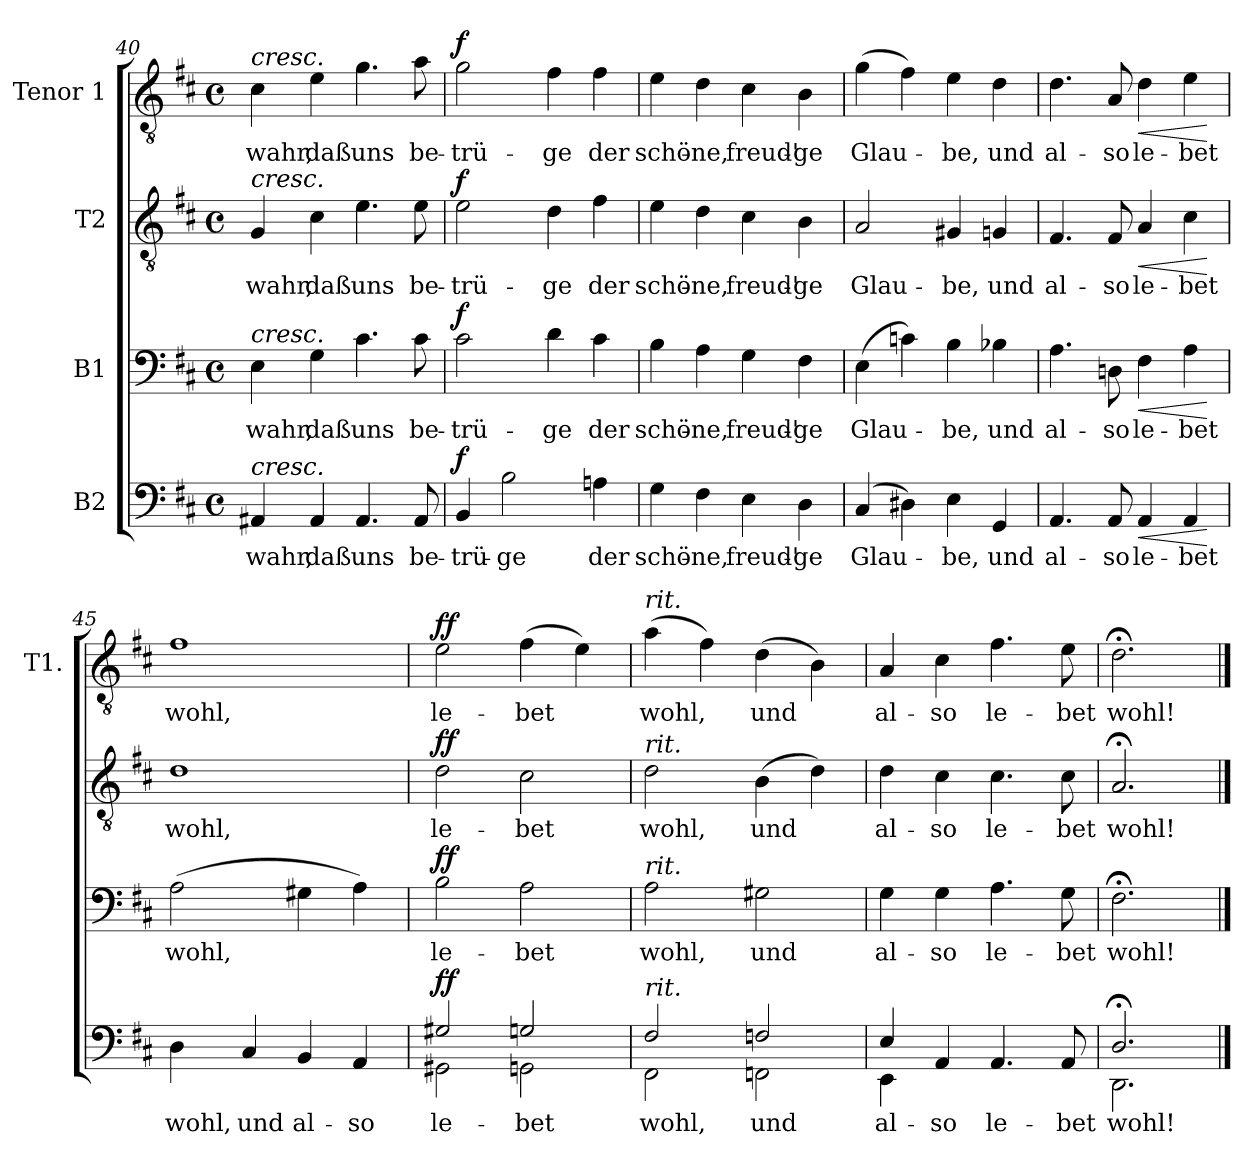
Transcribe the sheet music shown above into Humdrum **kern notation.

**kern	**text	**dynam	**kern	**text	**dynam	**kern	**text	**dynam	**kern	**text	**dynam
*part4	*part4	*part4	*part3	*part3	*part3	*part2	*part2	*part2	*part1	*part1	*part1
*staff4	*staff4	*staff4	*staff3	*staff3	*staff3	*staff2	*staff2	*staff2	*staff1	*staff1	*staff1
*I"B2	*	*	*I"B1	*	*	*I"T2	*	*	*I"Tenor 1	*	*
*	*	*	*	*	*	*	*	*	*I'T1.	*	*
*clefF4	*	*	*clefF4	*	*	*clefGv2	*	*	*clefGv2	*	*
*k[f#c#]	*	*	*k[f#c#]	*	*	*k[f#c#]	*	*	*k[f#c#]	*	*
*M4/4	*	*	*M4/4	*	*	*M4/4	*	*	*M4/4	*	*
*met(c)	*	*	*met(c)	*	*	*met(c)	*	*	*met(c)	*	*
=40	=40	=40	=40	=40	=40	=40	=40	=40	=40	=40	=40
!	!	!	!	!	!	!	!	!	!LO:TX:a:i:t=cresc.	!	!
!	!	!	!	!	!	!LO:TX:a:i:t=cresc.	!	!	!	!	!
!	!	!	!LO:TX:a:i:t=cresc.	!	!	!	!	!	!	!	!
!LO:TX:a:i:t=cresc.	!	!	!	!	!	!	!	!	!	!	!
!	!LO:LY:b	!	!	!LO:LY:b	!	!	!LO:LY:b	!	!	!LO:LY:b	!
4AA#X/	wahr,	.	4E\	wahr,	.	4G/	wahr,	.	4c#\	wahr,	.
!	!LO:LY:b	!	!	!LO:LY:b	!	!	!LO:LY:b	!	!	!LO:LY:b	!
4AA#/	daß	.	4G\	daß	.	4c#\	daß	.	4e\	daß	.
!	!LO:LY:b	!	!	!LO:LY:b	!	!	!LO:LY:b	!	!	!LO:LY:b	!
4.AA#/	uns	.	4.c#\	uns	.	4.e\	uns	.	4.g\	uns	.
!	!LO:LY:b	!	!	!LO:LY:b	!	!	!LO:LY:b	!	!	!LO:LY:b	!
8AA#/	be-	.	8c#\	be-	.	8e\	be-	.	8a\	be-	.
!!LO:PB:g=z
=41	=41	=41	=41	=41	=41	=41	=41	=41	=41	=41	=41
!	!LO:LY:b	!LO:DY:a	!	!LO:LY:b	!LO:DY:a	!	!LO:LY:b	!LO:DY:a	!	!LO:LY:b	!LO:DY:a
4BB/	-trü-	f	2c#\	-trü-	f	2e\	-trü-	f	2g\	-trü-	f
!	!LO:LY:b	!	!	!	!	!	!	!	!	!	!
2B\	ge	.	.	.	.	.	.	.	.	.	.
!	!	!	!	!LO:LY:b	!	!	!LO:LY:b	!	!	!LO:LY:b	!
.	.	.	4d\	-ge	.	4d\	-ge	.	4f#\	-ge	.
!	!LO:LY:b	!	!	!LO:LY:b	!	!	!LO:LY:b	!	!	!LO:LY:b	!
4An\	der	.	4c#\	der	.	4f#\	der	.	4f#\	der	.
=42	=42	=42	=42	=42	=42	=42	=42	=42	=42	=42	=42
!	!LO:LY:b	!	!	!LO:LY:b	!	!	!LO:LY:b	!	!	!LO:LY:b	!
4G\	schö-	.	4B\	schö-	.	4e\	schö-	.	4e\	schö-	.
!	!LO:LY:b	!	!	!LO:LY:b	!	!	!LO:LY:b	!	!	!LO:LY:b	!
4F#\	-ne,	.	4A\	-ne,	.	4d\	-ne,	.	4d\	-ne,	.
!	!LO:LY:b	!	!	!LO:LY:b	!	!	!LO:LY:b	!	!	!LO:LY:b	!
4E\	freud'-	.	4G\	freud'-	.	4c#\	freud'-	.	4c#\	freud'-	.
!	!LO:LY:b	!	!	!LO:LY:b	!	!	!LO:LY:b	!	!	!LO:LY:b	!
4D\	-ge	.	4F#\	-ge	.	4B\	-ge	.	4B\	-ge	.
=43	=43	=43	=43	=43	=43	=43	=43	=43	=43	=43	=43
!	!LO:LY:b	!	!	!LO:LY:b	!	!	!LO:LY:b	!	!	!LO:LY:b	!
(>4C#/	Glau-	.	(>4E\	Glau-	.	2A/	Glau-	.	(>4g\	Glau-	.
4D#X\)	.	.	4cn\)	.	.	.	.	.	4f#\)	.	.
!	!LO:LY:b	!	!	!LO:LY:b	!	!	!LO:LY:b	!	!	!LO:LY:b	!
4E\	-be,	.	4B\	-be,	.	4G#X/	-be,	.	4e\	-be,	.
!	!LO:LY:b	!	!	!LO:LY:b	!	!	!LO:LY:b	!	!	!LO:LY:b	!
4GG/	und	.	4B-X\	und	.	4Gn/	und	.	4d\	und	.
=44	=44	=44	=44	=44	=44	=44	=44	=44	=44	=44	=44
!	!LO:LY:b	!	!	!LO:LY:b	!	!	!LO:LY:b	!	!	!LO:LY:b	!
4.AA/	al-	.	4.A\	al-	.	4.F#/	al-	.	4.d\	al-	.
!	!LO:LY:b	!	!	!LO:LY:b	!	!	!LO:LY:b	!	!	!LO:LY:b	!
8AA/	-so	.	8Dn\	-so	.	8F#/	-so	.	8A/	-so	.
!	!LO:LY:b	!LO:HP:b	!	!LO:LY:b	!LO:HP:b	!	!LO:LY:b	!LO:HP:b	!	!LO:LY:b	!LO:HP:b
4AA/	le-	<	4F#\	le-	<	4A/	le-	<	4d\	le-	<
!	!LO:LY:b	!	!	!LO:LY:b	!	!	!LO:LY:b	!	!	!LO:LY:b	!
4AA/	-bet	.	4A\	-bet	.	4c#\	-bet	.	4e\	-bet	.
.	.	[	.	.	[	.	.	[	.	.	[
=45	=45	=45	=45	=45	=45	=45	=45	=45	=45	=45	=45
!	!LO:LY:b	!	!	!LO:LY:b	!	!	!LO:LY:b	!	!	!LO:LY:b	!
4D\	wohl,	.	(>2A\	wohl,	.	1d	wohl,	.	1f#	wohl,	.
!	!LO:LY:b	!	!	!	!	!	!	!	!	!	!
4C#/	und	.	.	.	.	.	.	.	.	.	.
!	!LO:LY:b	!	!	!	!	!	!	!	!	!	!
4BB/	al-	.	4G#X\	.	.	.	.	.	.	.	.
!	!LO:LY:b	!	!	!	!	!	!	!	!	!	!
4AA/	-so	.	4A\)	.	.	.	.	.	.	.	.
=46	=46	=46	=46	=46	=46	=46	=46	=46	=46	=46	=46
!	!LO:LY:b	!LO:DY:a	!	!LO:LY:b	!LO:DY:a	!	!LO:LY:b	!LO:DY:a	!	!LO:LY:b	!LO:DY:a
*^	*	*	*	*	*	*	*	*	*	*	*
2G#X/	2GG#X\	le-	ff	2B\	le-	ff	2d\	le-	ff	2e\	le-	ff
!	!	!LO:LY:b	!	!	!LO:LY:b	!	!	!LO:LY:b	!	!	!LO:LY:b	!
2Gn/	2GGn\	-bet	.	2A\	-bet	.	2c#\	-bet	.	(>4f#\	-bet	.
.	.	.	.	.	.	.	.	.	.	4e\)	.	.
=47	=47	=47	=47	=47	=47	=47	=47	=47	=47	=47	=47	=47
!	!	!	!	!	!	!	!	!	!	!LO:TX:a:i:t=rit.	!	!
!	!	!	!	!	!	!	!LO:TX:a:i:t=rit.	!	!	!	!	!
!	!	!	!	!LO:TX:a:i:t=rit.	!	!	!	!	!	!	!	!
!LO:TX:a:i:t=rit.	!	!	!	!	!	!	!	!	!	!	!	!
!	!	!LO:LY:b	!	!	!LO:LY:b	!	!	!LO:LY:b	!	!	!LO:LY:b	!
2F#/	2FF#\	wohl,	.	2A\	wohl,	.	2d\	wohl,	.	(>4a\	wohl,	.
.	.	.	.	.	.	.	.	.	.	4f#\)	.	.
!	!	!LO:LY:b	!	!	!LO:LY:b	!	!	!LO:LY:b	!	!	!LO:LY:b	!
2Fn/	2FFn\	und	.	2G#X\	und	.	(>4B\	und	.	(>4d\	und	.
.	.	.	.	.	.	.	4d\)	.	.	4B\)	.	.
=48	=48	=48	=48	=48	=48	=48	=48	=48	=48	=48	=48	=48
!	!	!LO:LY:b	!	!	!LO:LY:b	!	!	!LO:LY:b	!	!	!LO:LY:b	!
4E/	4EE\	al-	.	4G\	al-	.	4d\	al-	.	4A/	al-	.
!	!	!LO:LY:b	!	!	!LO:LY:b	!	!	!LO:LY:b	!	!	!LO:LY:b	!
4AA/	2.ryy	-so	.	4G\	-so	.	4c#\	-so	.	4c#\	-so	.
!	!	!LO:LY:b	!	!	!LO:LY:b	!	!	!LO:LY:b	!	!	!LO:LY:b	!
4.AA/	.	le-	.	4.A\	le-	.	4.c#\	le-	.	4.f#\	le-	.
!	!	!LO:LY:b	!	!	!LO:LY:b	!	!	!LO:LY:b	!	!	!LO:LY:b	!
8AA/	.	-bet	.	8G\	-bet	.	8c#\	-bet	.	8e\	-bet	.
=49	=49	=49	=49	=49	=49	=49	=49	=49	=49	=49	=49	=49
!	!	!LO:LY:b	!	!	!LO:LY:b	!	!	!LO:LY:b	!	!	!LO:LY:b	!
2.D;</	2.DD\	wohl!	.	2.F#;<\	wohl!	.	2.A;</	wohl!	.	2.d;<\	wohl!	.
*v	*v	*	*	*	*	*	*	*	*	*	*	*
==	==	==	==	==	==	==	==	==	==	==	==
*-	*-	*-	*-	*-	*-	*-	*-	*-	*-	*-	*-
